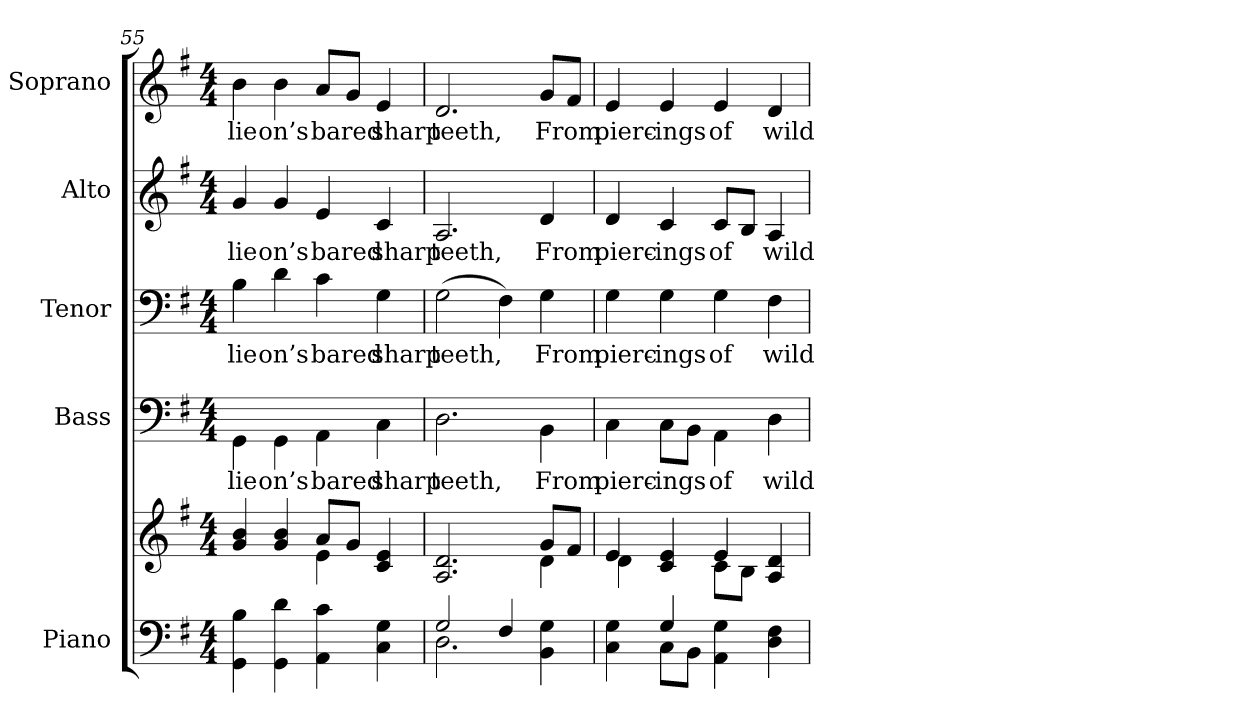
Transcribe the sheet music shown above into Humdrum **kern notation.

**kern	**kern	**kern	**text	**kern	**text	**kern	**text	**kern	**text
*part5	*part5	*part4	*part4	*part3	*part3	*part2	*part2	*part1	*part1
*staff6	*staff5	*staff4	*staff4	*staff3	*staff3	*staff2	*staff2	*staff1	*staff1
*I"Piano	*	*I"Bass	*	*I"Tenor	*	*I"Alto	*	*I"Soprano	*
*	*	*I'B.	*	*	*	*	*	*	*
*clefF4	*clefG2	*clefF4	*	*clefF4	*	*clefG2	*	*clefG2	*
*k[f#]	*k[f#]	*k[f#]	*	*k[f#]	*	*k[f#]	*	*k[f#]	*
*G:	*G:	*G:	*	*G:	*	*G:	*	*G:	*
*M4/4	*M4/4	*M4/4	*	*M4/4	*	*M4/4	*	*M4/4	*
=55	=55	=55	=55	=55	=55	=55	=55	=55	=55
*	*^	*	*	*	*	*	*	*	*
!	!	!	!	!LO:LY:b:color=#000000	!	!	!	!	!	!
!	!	!	!	!	!	!LO:LY:b:color=#000000	!	!	!	!
!	!	!	!	!	!	!	!	!LO:LY:b:color=#000000	!	!
!	!	!	!	!	!	!	!	!	!	!LO:LY:b:color=#000000
4GGi\ 4Bi	4gi/ 4bi	2ryy	4GGi\	lie	4Bi\	lie	4gi/	lie	4bi\	lie
!	!	!	!	!LO:LY:b:color=#000000	!	!	!	!	!	!
!	!	!	!	!	!	!LO:LY:b:color=#000000	!	!	!	!
!	!	!	!	!	!	!	!	!LO:LY:b:color=#000000	!	!
!	!	!	!	!	!	!	!	!	!	!LO:LY:b:color=#000000
4GGi\ 4di	4gi/ 4bi	.	4GGi\	on’s	4di\	on’s	4gi/	on’s	4bi\	on’s
!	!	!	!	!LO:LY:b:color=#000000	!	!	!	!	!	!
!	!	!	!	!	!	!LO:LY:b:color=#000000	!	!	!	!
!	!	!	!	!	!	!	!	!LO:LY:b:color=#000000	!	!
!	!	!	!	!	!	!	!	!	!	!LO:LY:b:color=#000000
4AAi\ 4ci	8ai/L	4ei\	4AAi\	bared	4ci\	bared	4ei/	bared	8ai/L	bared
.	8gi/J	.	.	.	.	.	.	.	8gi/J	.
!	!	!	!	!LO:LY:b:color=#000000	!	!	!	!	!	!
!	!	!	!	!	!	!LO:LY:b:color=#000000	!	!	!	!
!	!	!	!	!	!	!	!	!LO:LY:b:color=#000000	!	!
!	!	!	!	!	!	!	!	!	!	!LO:LY:b:color=#000000
4Ci\ 4Gi	4ci/ 4ei	4ryy	4Ci\	sharp	4Gi\	sharp	4ci/	sharp	4ei/	sharp
=56	=56	=56	=56	=56	=56	=56	=56	=56	=56	=56
*^	*	*	*	*	*	*	*	*	*	*
!	!	!	!	!	!LO:LY:b:color=#000000	!	!	!	!	!	!
!	!	!	!	!	!	!	!LO:LY:b:color=#000000	!	!	!	!
!	!	!	!	!	!	!	!	!	!LO:LY:b:color=#000000	!	!
!	!	!	!	!	!	!	!	!	!	!	!LO:LY:b:color=#000000
2Gi/	2.Di\	2.Ai/ 2.di	2ryy	2.Di\	teeth,	(2Gi\	teeth,	2.Ai/	teeth,	2.di/	teeth,
4F#i/	.	.	4ryy	.	.	4F#i\)	.	.	.	.	.
!	!	!	!	!	!LO:LY:b:color=#000000	!	!	!	!	!	!
!	!	!	!	!	!	!	!LO:LY:b:color=#000000	!	!	!	!
!	!	!	!	!	!	!	!	!	!LO:LY:b:color=#000000	!	!
!	!	!	!	!	!	!	!	!	!	!	!LO:LY:b:color=#000000
4BBi\ 4Gi	4ryy	8gi/L	4di\	4BBi\	From	4Gi\	From	4di/	From	8gi/L	From
.	.	8f#i/J	.	.	.	.	.	.	.	8f#i/J	.
=57	=57	=57	=57	=57	=57	=57	=57	=57	=57	=57	=57
!	!	!	!	!	!LO:LY:b:color=#000000	!	!	!	!	!	!
!	!	!	!	!	!	!	!LO:LY:b:color=#000000	!	!	!	!
!	!	!	!	!	!	!	!	!	!LO:LY:b:color=#000000	!	!
!	!	!	!	!	!	!	!	!	!	!	!LO:LY:b:color=#000000
4Ci\ 4Gi	4ryy	4ei/	4di\	4Ci\	pierc-	4Gi\	pierc-	4di/	pierc-	4ei/	pierc-
!	!	!	!	!	!LO:LY:b:color=#000000	!	!	!	!	!	!
!	!	!	!	!	!	!	!LO:LY:b:color=#000000	!	!	!	!
!	!	!	!	!	!	!	!	!	!LO:LY:b:color=#000000	!	!
!	!	!	!	!	!	!	!	!	!	!	!LO:LY:b:color=#000000
4Gi/	8Ci\L	4ci/ 4ei	4ryy	8Ci\L	-ings	4Gi\	-ings	4ci/	-ings	4ei/	-ings
.	8BBi\J	.	.	8BBi\J	.	.	.	.	.	.	.
!	!	!	!	!	!LO:LY:b:color=#000000	!	!	!	!	!	!
!	!	!	!	!	!	!	!LO:LY:b:color=#000000	!	!	!	!
!	!	!	!	!	!	!	!	!	!LO:LY:b:color=#000000	!	!
!	!	!	!	!	!	!	!	!	!	!	!LO:LY:b:color=#000000
4AAi\ 4Gi	2ryy	4ei/	8ci\L	4AAi\	of	4Gi\	of	8ci/L	of	4ei/	of
.	.	.	8Bi\J	.	.	.	.	8Bi/J	.	.	.
!	!	!	!	!	!LO:LY:b:color=#000000	!	!	!	!	!	!
!	!	!	!	!	!	!	!LO:LY:b:color=#000000	!	!	!	!
!	!	!	!	!	!	!	!	!	!LO:LY:b:color=#000000	!	!
!	!	!	!	!	!	!	!	!	!	!	!LO:LY:b:color=#000000
4Di\ 4F#i	.	4Ai/ 4di	4ryy	4Di\	wild	4F#i\	wild	4Ai/	wild	4di/	wild
*v	*v	*	*	*	*	*	*	*	*	*	*
*	*v	*v	*	*	*	*	*	*	*	*
=	=	=	=	=	=	=	=	=	=
*-	*-	*-	*-	*-	*-	*-	*-	*-	*-
